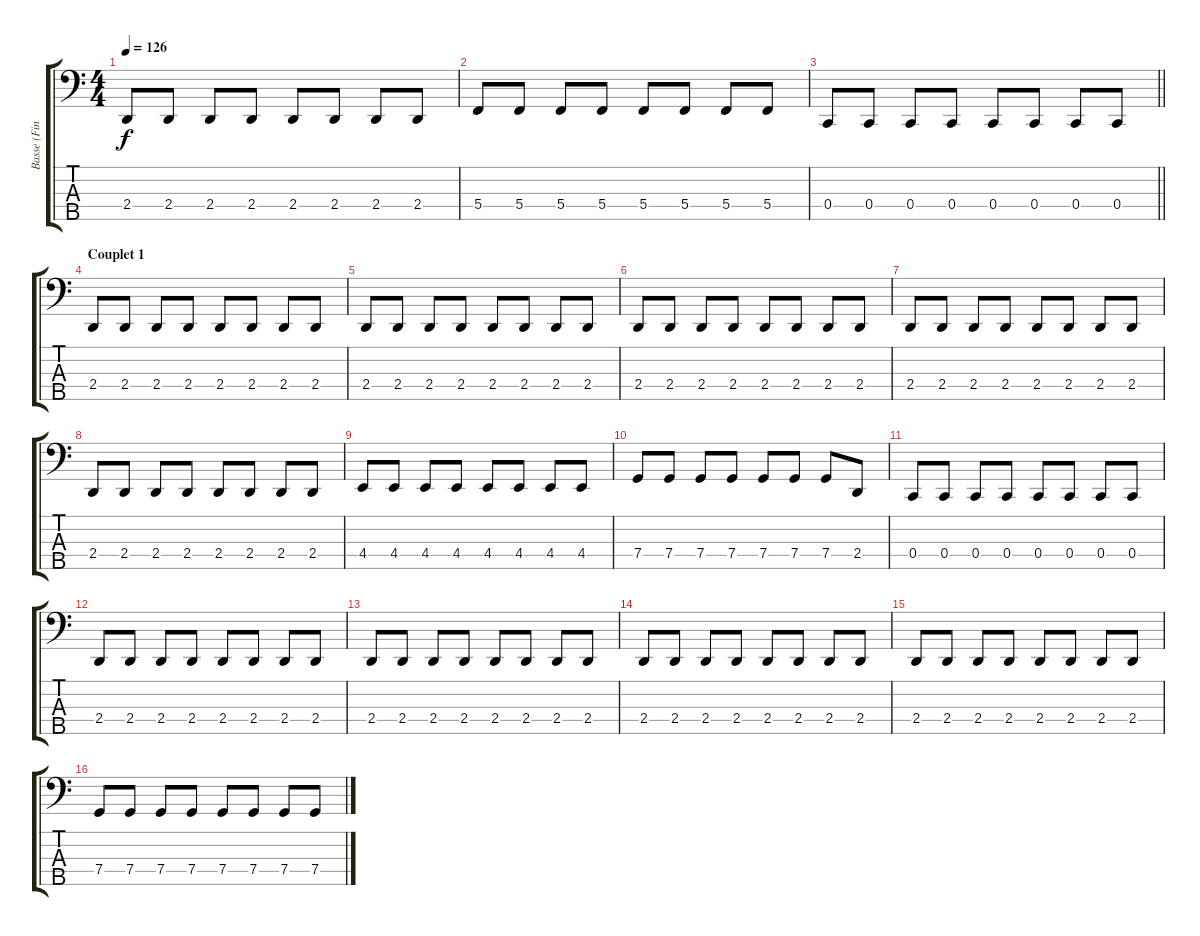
\track ("Basse (Finger)" "Basse (Fin") {instrument electricbassfinger}
\staff {score tabs}
\tuning (F2 C2 G1 C1 A0) {hide}
\ts (4 4)
\tempo 126
\clef f4
\ks c
2.4.8{dy f} 2.4.8 2.4.8 2.4.8 2.4.8 2.4.8 2.4.8 2.4.8 |
5.4.8 5.4.8 5.4.8 5.4.8 5.4.8 5.4.8 5.4.8 5.4.8 |
\barLineRight lightlight
0.4.8 0.4.8 0.4.8 0.4.8 0.4.8 0.4.8 0.4.8 0.4.8 |
\section ("" "Couplet 1")
2.4.8 2.4.8 2.4.8 2.4.8 2.4.8 2.4.8 2.4.8 2.4.8 |
2.4.8 2.4.8 2.4.8 2.4.8 2.4.8 2.4.8 2.4.8 2.4.8 |
2.4.8 2.4.8 2.4.8 2.4.8 2.4.8 2.4.8 2.4.8 2.4.8 |
2.4.8 2.4.8 2.4.8 2.4.8 2.4.8 2.4.8 2.4.8 2.4.8 |
2.4.8 2.4.8 2.4.8 2.4.8 2.4.8 2.4.8 2.4.8 2.4.8 |
4.4.8 4.4.8 4.4.8 4.4.8 4.4.8 4.4.8 4.4.8 4.4.8 |
7.4.8 7.4.8 7.4.8 7.4.8 7.4.8 7.4.8 7.4.8 2.4.8 |
0.4.8 0.4.8 0.4.8 0.4.8 0.4.8 0.4.8 0.4.8 0.4.8 |
2.4.8 2.4.8 2.4.8 2.4.8 2.4.8 2.4.8 2.4.8 2.4.8 |
2.4.8 2.4.8 2.4.8 2.4.8 2.4.8 2.4.8 2.4.8 2.4.8 |
2.4.8 2.4.8 2.4.8 2.4.8 2.4.8 2.4.8 2.4.8 2.4.8 |
2.4.8 2.4.8 2.4.8 2.4.8 2.4.8 2.4.8 2.4.8 2.4.8 |
7.4.8 7.4.8 7.4.8 7.4.8 7.4.8 7.4.8 7.4.8 7.4.8
